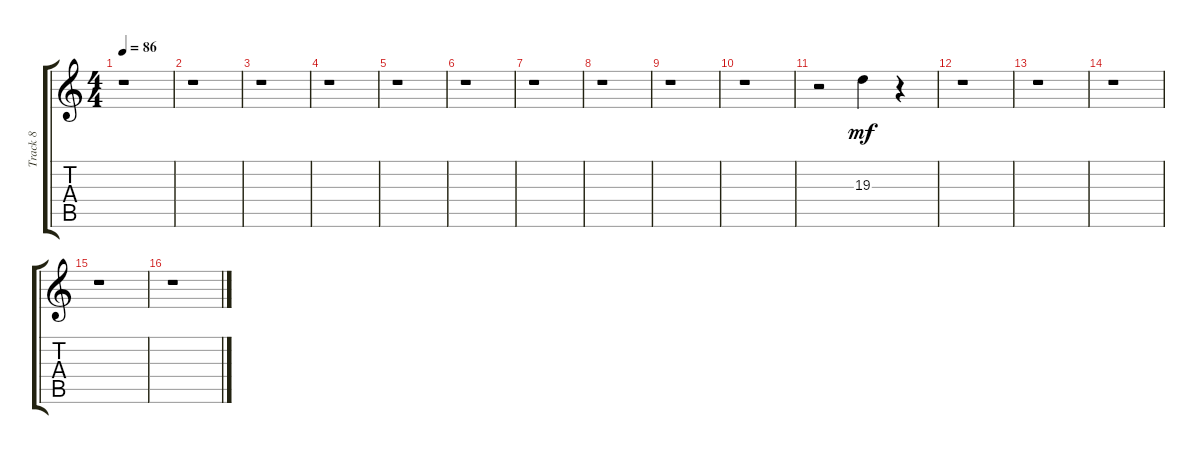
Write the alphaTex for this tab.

\track ("Track 8" "Track 8") {instrument reversecymbal}
\staff {score tabs}
\tuning (E4 B3 G3 D3 A2 E2) {hide}
\ts (4 4)
\tempo 86
\clef g2
\ks c
r.1{dy mf} |
r.1 |
r.1 |
r.1 |
r.1 |
r.1 |
r.1 |
r.1 |
r.1 |
r.1 |
r.2 19.3.4 r.4 |
r.1 |
r.1 |
r.1 |
r.1 |
r.1
